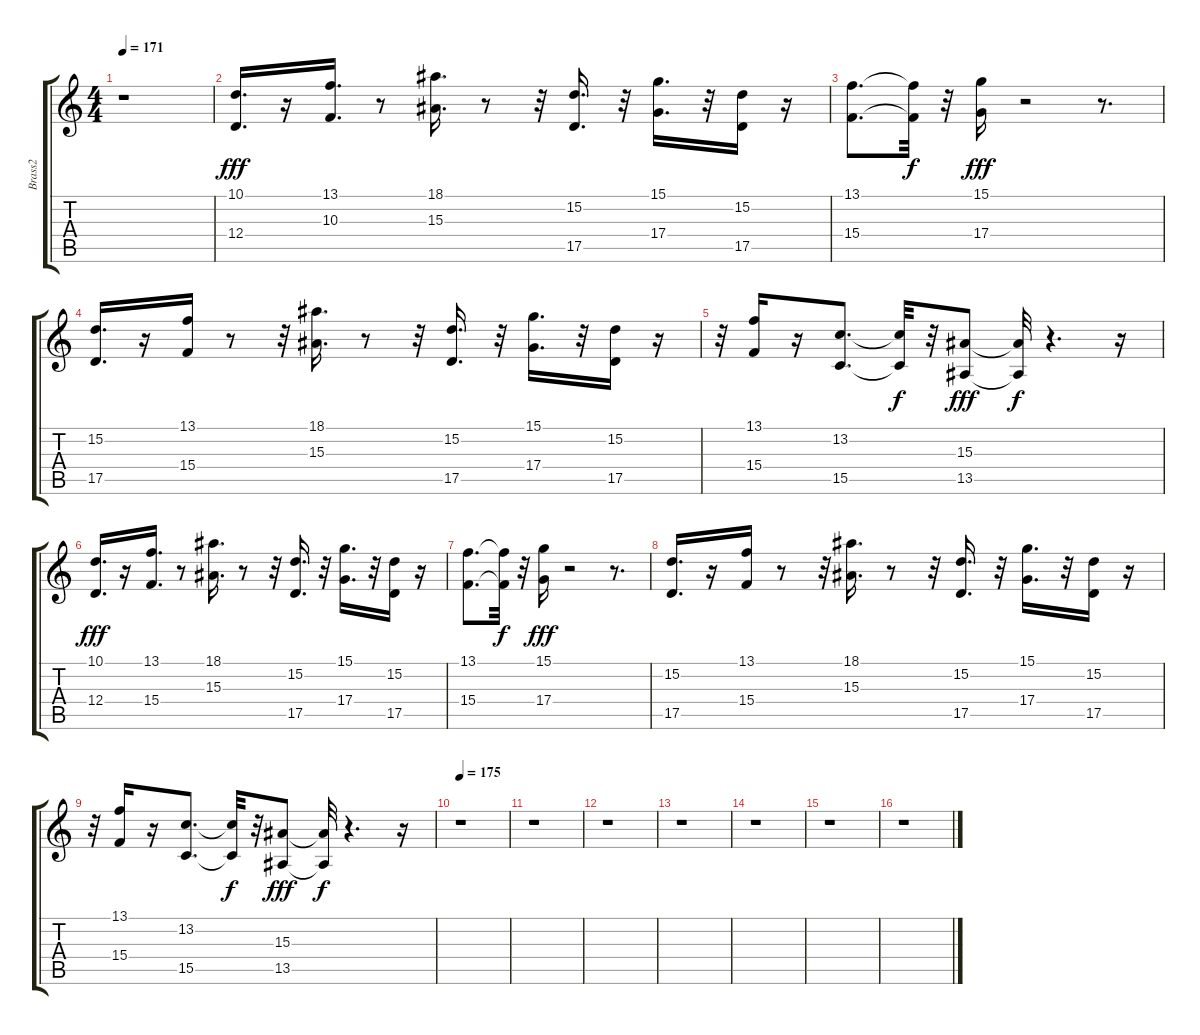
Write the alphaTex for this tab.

\track ("Brass2" "Brass2") {instrument brasssection}
\staff {score tabs}
\tuning (E4 B3 G3 D3 A2 E2) {hide}
\ts (4 4)
\tempo 171
\clef g2
\ks c
r.1{dy f} |
(10.1 12.4).16{d dy fff volume 14} r.16 (13.1 10.3).16{d} r.8 (18.1 15.3).16{d} r.8 r.32 (15.2 17.5).16{d} r.32 (15.1 17.4).16{d} r.32 (15.2 17.5).16 r.16 |
(13.1 15.4).8{d} (13.1{t} 15.4{t}).32{dy f} r.32 (15.1 17.4).16{dy fff} r.2 r.8{d} |
(15.2 17.5).16{d} r.16 (13.1 15.4).16 r.8 r.32 (18.1 15.3).16{d} r.8 r.32 (15.2 17.5).16{d} r.32 (15.1 17.4).16{d} r.32 (15.2 17.5).16 r.16 |
r.32 (13.1 15.4).16 r.16 (13.2 15.5).8{d} (13.2{t} 15.5{t}).32{dy f} r.32 (15.3 13.5).8{dy fff} (15.3{t} 13.5{t}).32{dy f} r.4{d} r.16 |
(10.1 12.4).16{d dy fff} r.16 (13.1 15.4).16{d} r.8 (18.1 15.3).16{d} r.8 r.32 (15.2 17.5).16{d} r.32 (15.1 17.4).16{d} r.32 (15.2 17.5).16 r.16 |
(13.1 15.4).8{d} (13.1{t} 15.4{t}).32{dy f} r.32 (15.1 17.4).16{dy fff} r.2 r.8{d} |
(15.2 17.5).16{d} r.16 (13.1 15.4).16 r.8 r.32 (18.1 15.3).16{d} r.8 r.32 (15.2 17.5).16{d} r.32 (15.1 17.4).16{d} r.32 (15.2 17.5).16 r.16 |
r.32 (13.1 15.4).16 r.16 (13.2 15.5).8{d} (13.2{t} 15.5{t}).32{dy f} r.32 (15.3 13.5).8{dy fff} (15.3{t} 13.5{t}).32{dy f} r.4{d} r.16 |
\tempo 175
r.1 |
r.1 |
r.1 |
r.1 |
r.1 |
r.1 |
r.1
